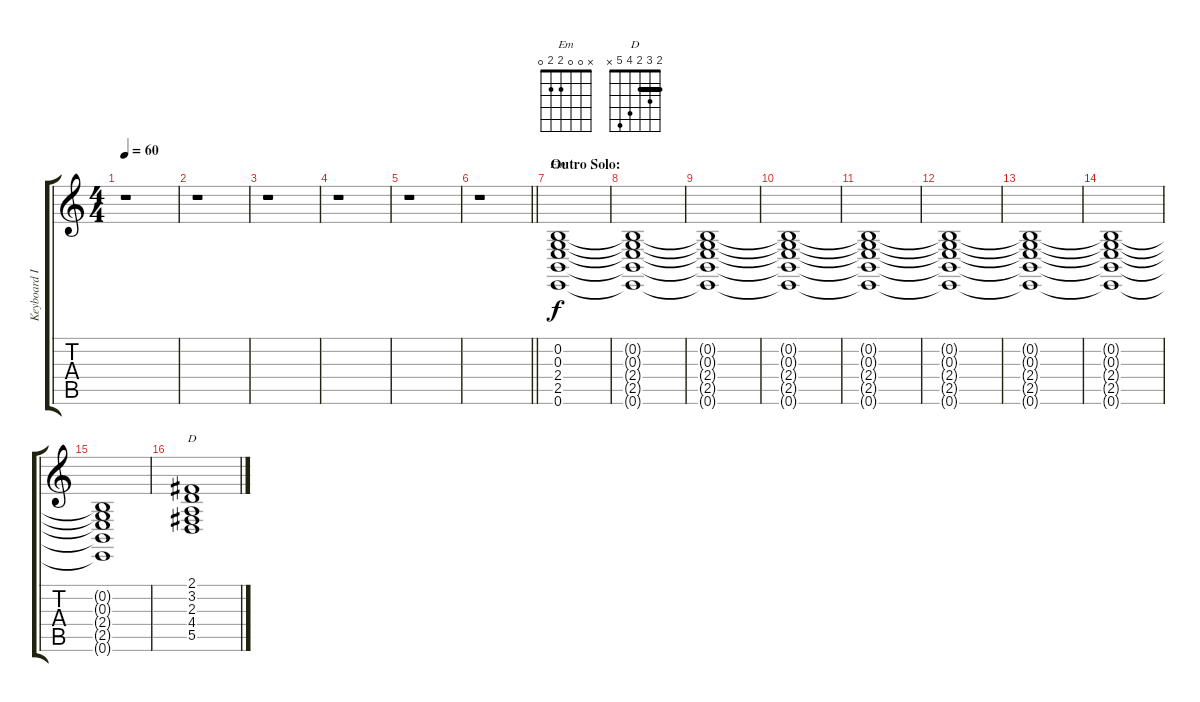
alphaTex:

\track ("Keyboard I" "Keyboard I") {instrument stringensemble1}
\staff {score tabs}
\tuning (E4 B3 G3 D3 A2 E2) {hide}
\chord ("Em" x 0 0 2 2 0)
\chord ("D" 2 3 2 4 5 x) {barre 2}
\ts (4 4)
\tempo 60
\clef g2
\ks c
r.1{dy f} |
r.1 |
r.1 |
r.1 |
r.1 |
\barLineRight lightlight
r.1 |
\section ("" "Outro Solo:")
(0.2 0.3 2.4 2.5 0.6).1{ch "Em"} |
(0.2{t} 0.3{t} 2.4{t} 2.5{t} 0.6{t}).1 |
(0.2{t} 0.3{t} 2.4{t} 2.5{t} 0.6{t}).1 |
(0.2{t} 0.3{t} 2.4{t} 2.5{t} 0.6{t}).1 |
(0.2{t} 0.3{t} 2.4{t} 2.5{t} 0.6{t}).1 |
(0.2{t} 0.3{t} 2.4{t} 2.5{t} 0.6{t}).1 |
(0.2{t} 0.3{t} 2.4{t} 2.5{t} 0.6{t}).1 |
(0.2{t} 0.3{t} 2.4{t} 2.5{t} 0.6{t}).1 |
(0.2{t} 0.3{t} 2.4{t} 2.5{t} 0.6{t}).1 |
(2.1 3.2 2.3 4.4 5.5).1{ch "D"}
